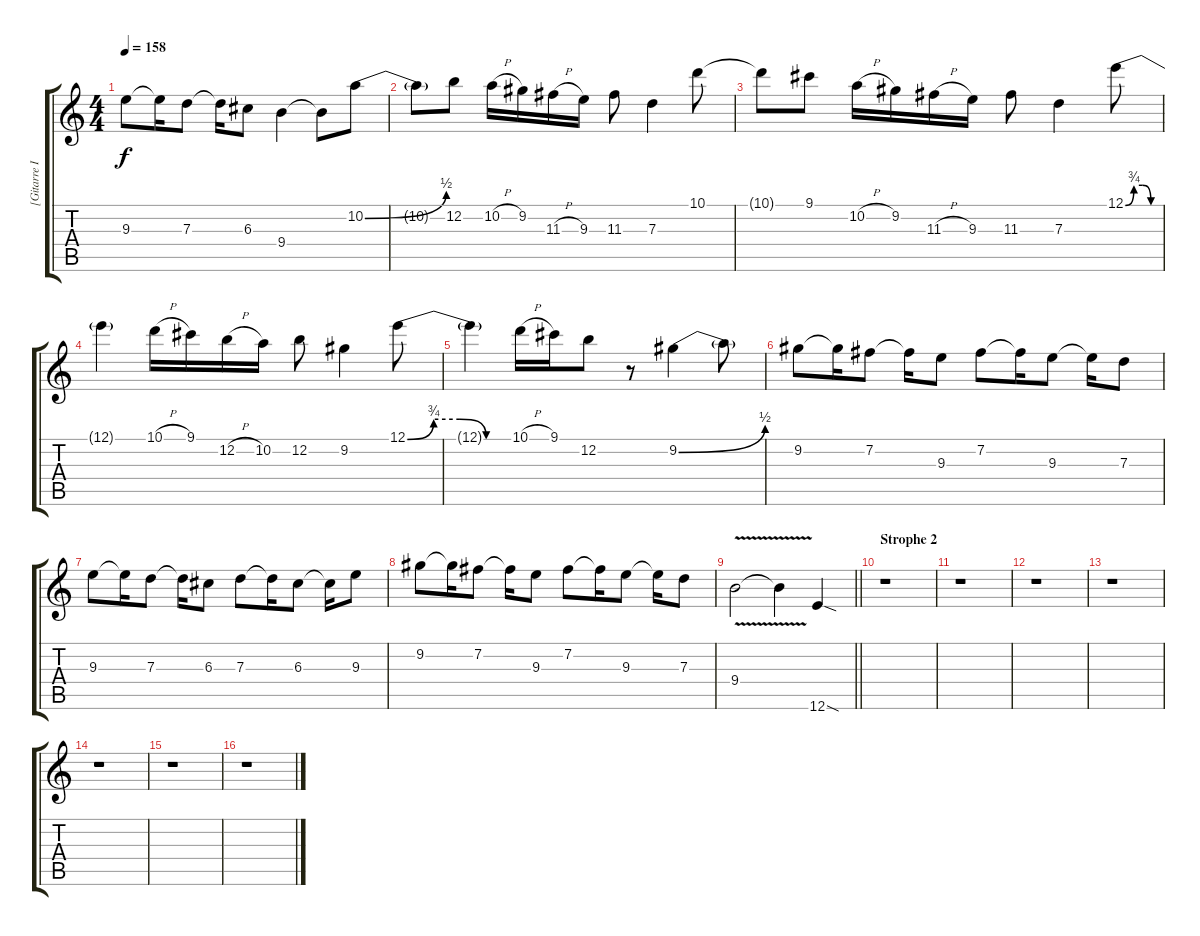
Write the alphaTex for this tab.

\track ("[Gitarre I]" "[Gitarre I") {instrument overdrivenguitar}
\staff {score tabs}
\tuning (E4 B3 G3 D3 A2 E2) {hide}
\ts (4 4)
\tempo 158
\clef g2
\ks c
9.3.8{dy f} 9.3{t}.16 7.3.8 7.3{t}.16 6.3.8 9.4.4 9.4{t}.8 10.2{be (bend 0 0 60 2)}.8 |
10.2{t}.8 12.2.8 10.2{h}.16 9.2.16 11.3{h}.16 9.3.16 11.3.8 7.3.4 10.1.8 |
10.1{t}.8 9.1.8 10.2{h}.16 9.2.16 11.3{h}.16 9.3.16 11.3.8 7.3.4 12.1{be (custom 0 0 15 3 30 3 45 0 60 0)}.8 |
12.1{t}.4 10.1{h}.16 9.1.16 12.2{h}.16 10.2.16 12.2.8 9.2.4 12.1{be (custom 0 0 15 3 30 3 45 0 60 0)}.8 |
12.1{t}.4 10.1{h}.16 9.1.16 12.2.8 r.8 9.2{be (bend 0 0 60 2)}.4 9.2{t}.8 |
9.2.8 9.2{t}.16 7.2.8 7.2{t}.16 9.3.8 7.2.8 7.2{t}.16 9.3.8 9.3{t}.16 7.3.8 |
9.3.8 9.3{t}.16 7.3.8 7.3{t}.16 6.3.8 7.3.8 7.3{t}.16 6.3.8 6.3{t}.16 9.3.8 |
9.2.8 9.2{t}.16 7.2.8 7.2{t}.16 9.3.8 7.2.8 7.2{t}.16 9.3.8 9.3{t}.16 7.3.8 |
\barLineRight lightlight
9.4{v}.2 9.4{t}.4 12.6{sod}.4 |
\section ("" "Strophe 2")
r.1 |
r.1 |
r.1 |
r.1 |
r.1 |
r.1 |
r.1
